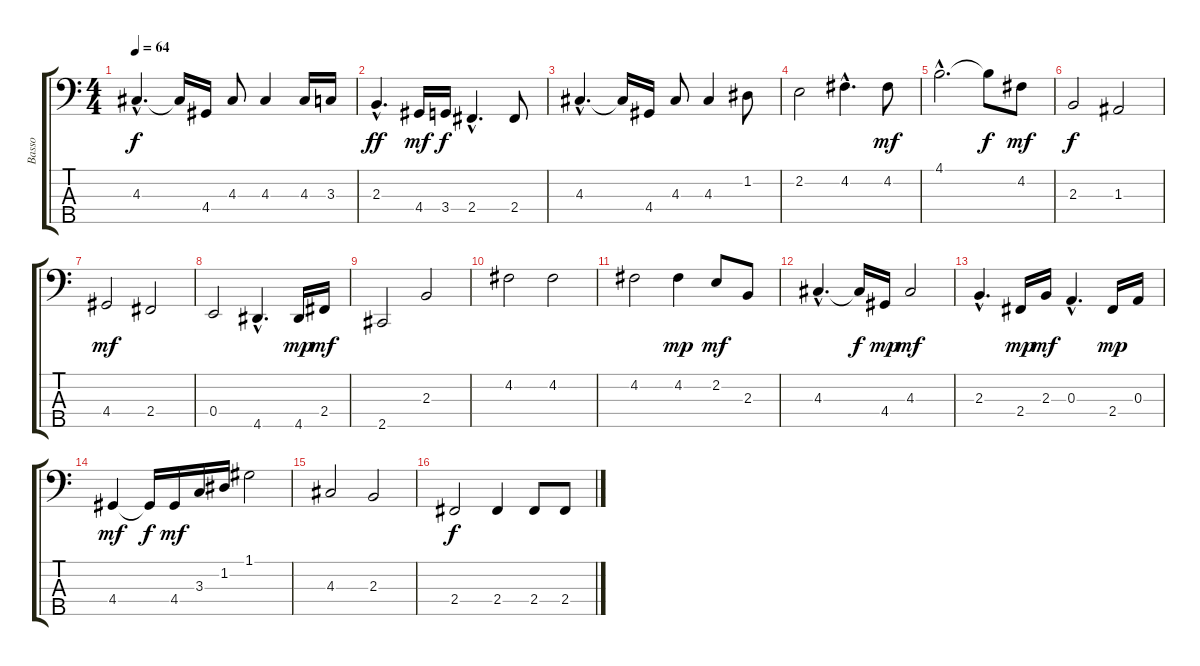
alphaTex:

\track ("Basso" "Basso") {instrument fretlessbass}
\staff {score tabs}
\tuning (G2 D2 A1 E1 B0) {hide}
\ts (4 4)
\tempo 64
\clef f4
\ks c
4.3{hac}.4{d dy f} 4.3{t}.16 4.4.16 4.3.8 4.3.4 4.3.16 3.3.16 |
2.3{hac}.4{d dy ff} 4.4.16{dy mf} 3.4.16{dy f} 2.4{hac}.4{d} 2.4.8 |
4.3{hac}.4{d} 4.3{t}.16 4.4.16 4.3.8 4.3.4 1.2.8 |
2.2.2 4.2{hac}.4{d} 4.2.8{dy mf} |
4.1{hac}.2{d} 4.1{t}.8{dy f} 4.2.8{dy mf} |
2.3.2{dy f} 1.3.2 |
4.4.2{dy mf} 2.4.2 |
0.4.2 4.5{hac}.4{d} 4.5.16{dy mp} 2.4.16{dy mf} |
2.5.2 2.3.2 |
4.2.2 4.2.2 |
4.2.2 4.2.4{dy mp} 2.2.8{dy mf} 2.3.8 |
4.3{hac}.4{d} 4.3{t}.16{dy f} 4.4.16{dy mp} 4.3.2{dy mf} |
2.3{hac}.4{d} 2.4.16{dy mp} 2.3.16{dy mf} 0.3{hac}.4{d} 2.4.16{dy mp} 0.3.16 |
4.4.4{dy mf} 4.4{t}.16{dy f} 4.4.16{dy mf} 3.3.16 1.2.16 1.1.2 |
4.3.2 2.3.2 |
2.4.2{dy f} 2.4.4 2.4.8 2.4.8
